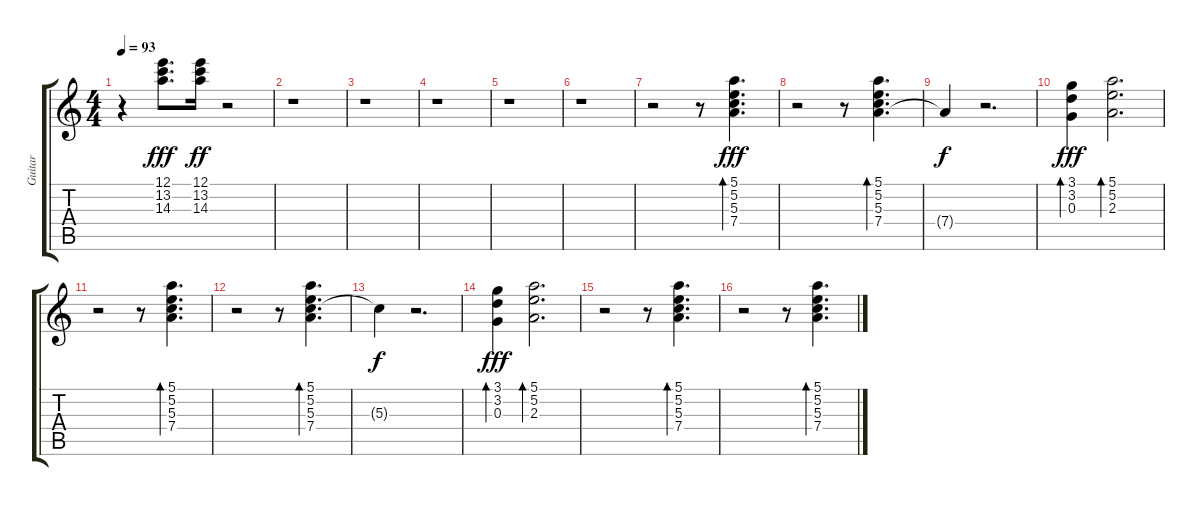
\track ("Guitar" "Guitar") {instrument electricguitarclean}
\staff {score tabs}
\tuning (E4 B3 G3 D3 A2 E2) {hide}
\ts (4 4)
\tempo 93
\clef g2
\ks c
r.4{dy fff} (12.1 13.2 14.3).8{d} (12.1 13.2 14.3).16{dy ff} r.2 |
r.1 |
r.1 |
r.1 |
r.1 |
r.1 |
r.2 r.8 (5.1 5.2 5.3 7.4).4{d bd 240 dy fff} |
r.2 r.8 (5.1 5.2 5.3 7.4).4{d bd 240} |
7.4{t}.4{dy f} r.2{d} |
(3.1 3.2 0.3).4{bd 240 dy fff} (5.1 5.2 2.3).2{d bd 240} |
r.2 r.8 (5.1 5.2 5.3 7.4).4{d bd 240} |
r.2 r.8 (5.1 5.2 5.3 7.4).4{d bd 240} |
5.3{t}.4{dy f} r.2{d} |
(3.1 3.2 0.3).4{bd 240 dy fff} (5.1 5.2 2.3).2{d bd 240} |
r.2 r.8 (5.1 5.2 5.3 7.4).4{d bd 240} |
r.2 r.8 (5.1 5.2 5.3 7.4).4{d bd 240}
